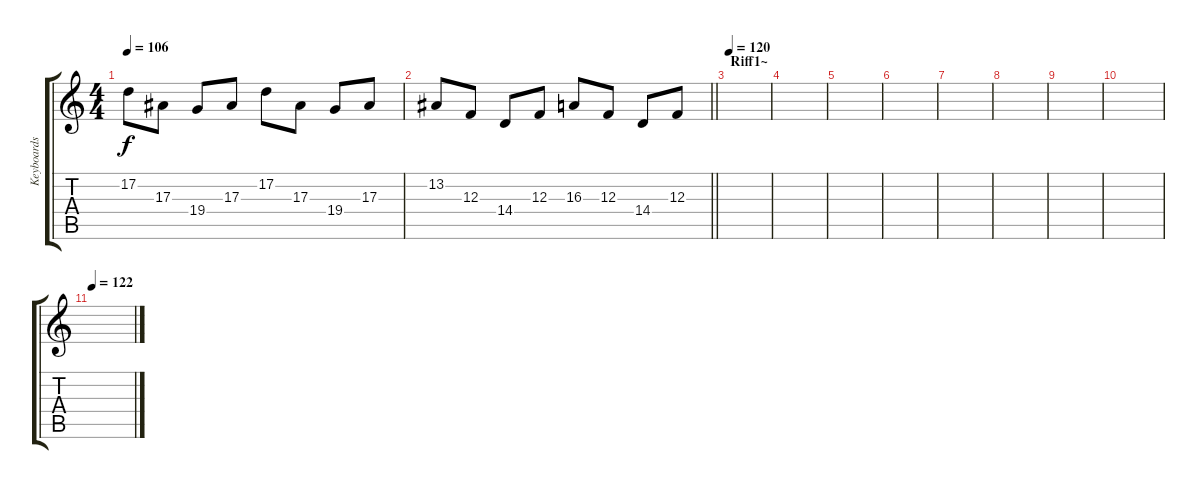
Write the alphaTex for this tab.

\track ("Keyboards" "Keyboards") {instrument acousticgrandpiano}
\staff {score tabs}
\tuning (D4 A3 F3 C3 G2 D2) {hide}
\ts (4 4)
\tempo 106
\clef g2
\ks c
17.2.8{dy f} 17.3.8 19.4.8 17.3.8 17.2.8 17.3.8 19.4.8 17.3.8 |
\barLineRight lightlight
13.2.8 12.3.8 14.4.8 12.3.8 16.3.8 12.3.8 14.4.8 12.3.8 |
\section ("" "Riff1~")
\tempo 120
|
|
|
|
|
|
|
|
\tempo 122
